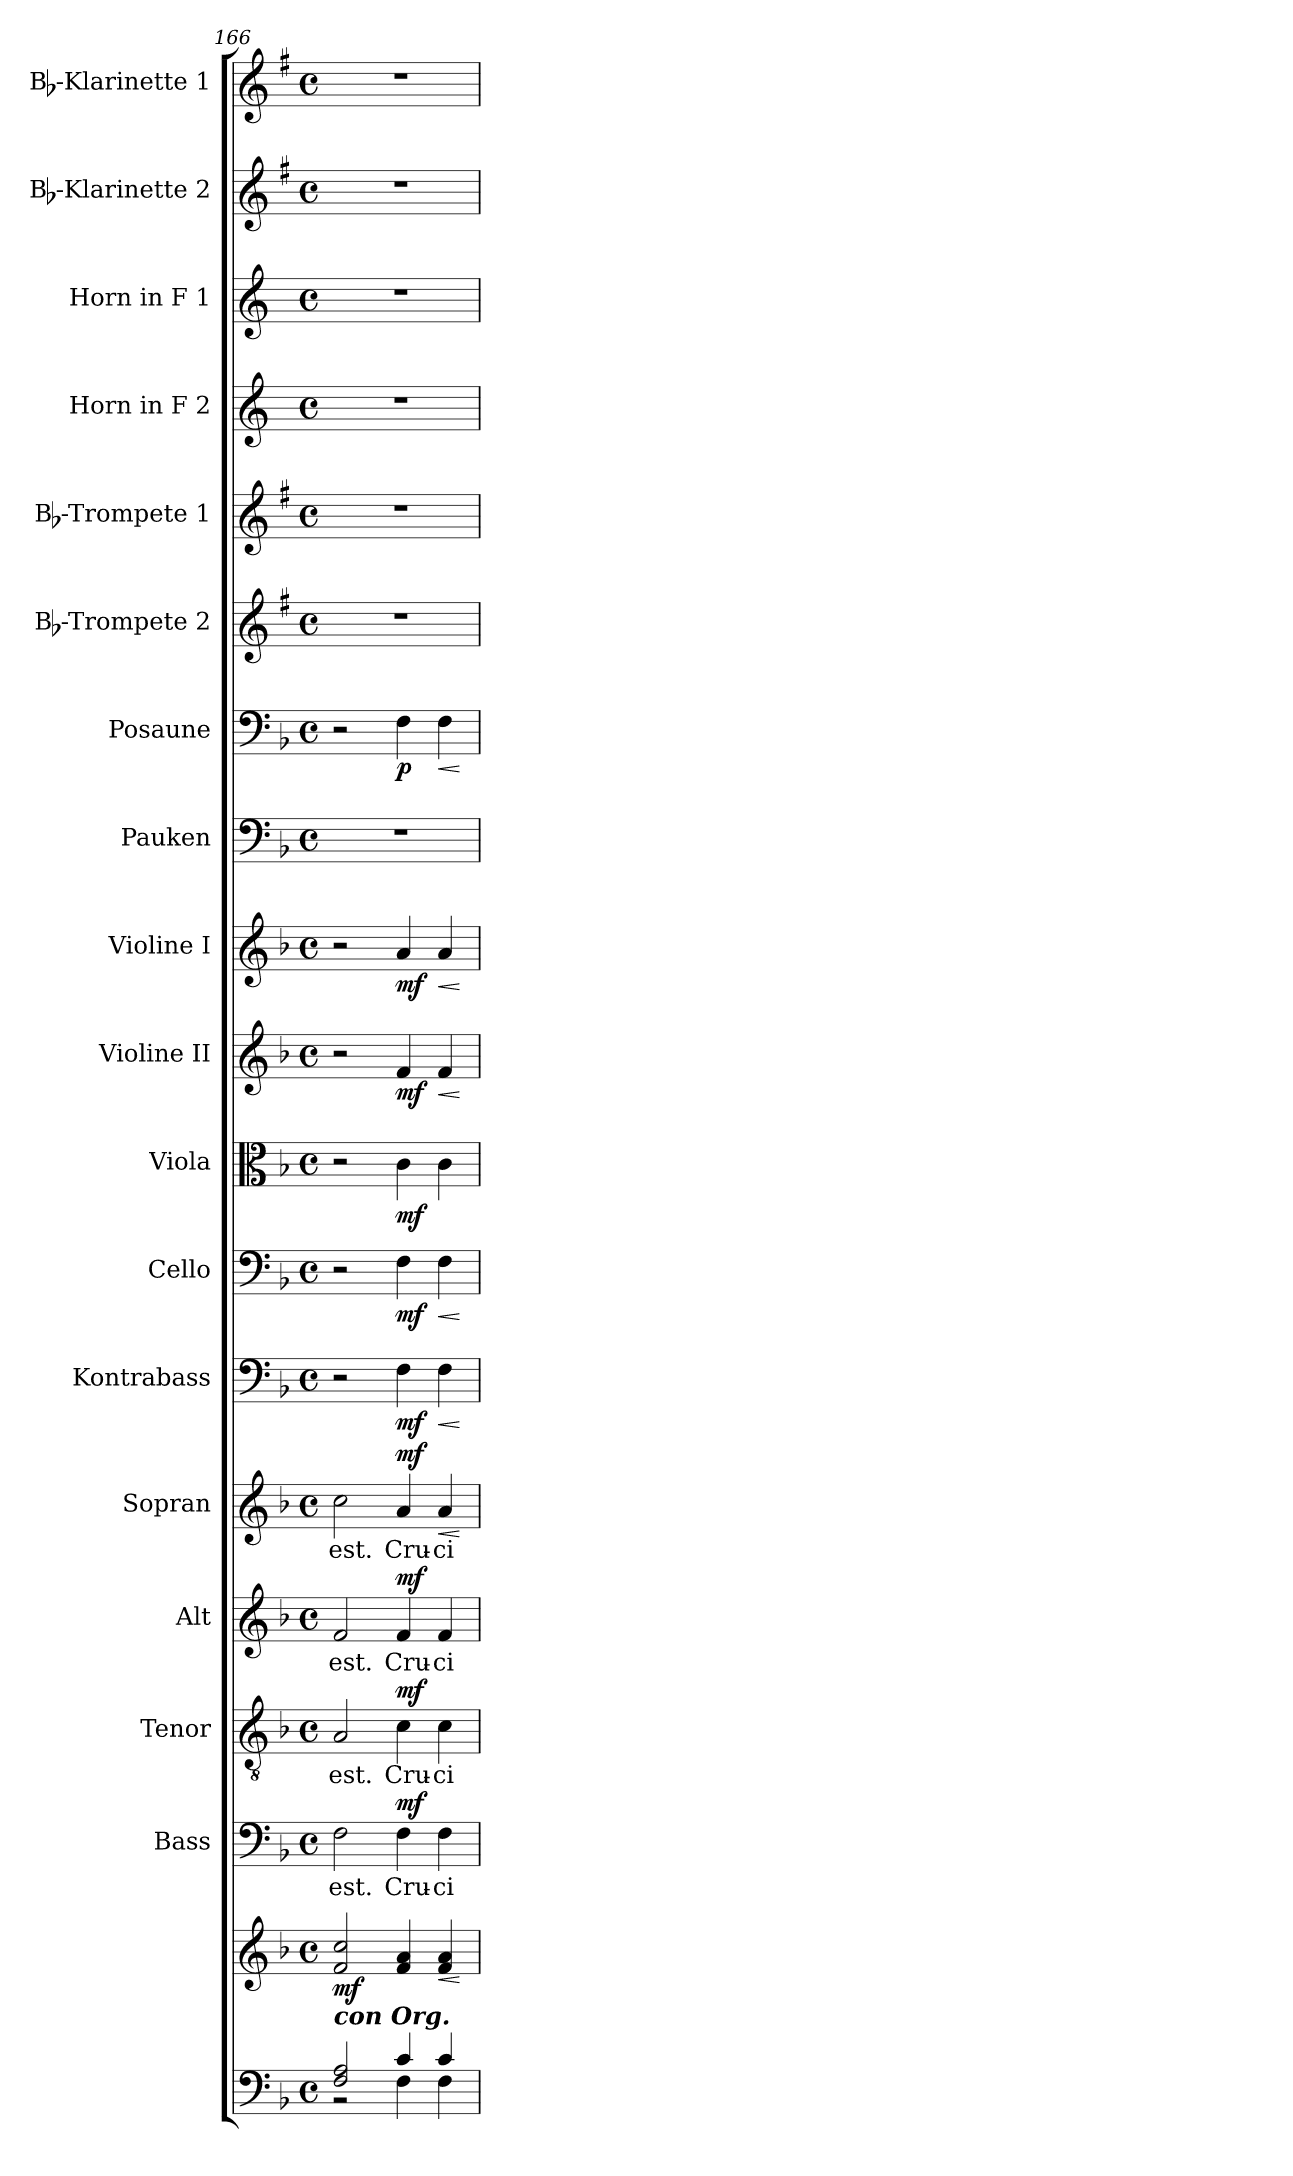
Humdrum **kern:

**kern	**kern	**dynam	**kern	**text	**dynam	**kern	**text	**dynam	**kern	**text	**dynam	**kern	**text	**dynam	**kern	**dynam	**kern	**dynam	**kern	**dynam	**kern	**dynam	**kern	**dynam	**kern	**kern	**dynam	**kern	**kern	**kern	**kern	**kern	**kern
*part18	*part18	*part18	*part17	*part17	*part17	*part16	*part16	*part16	*part15	*part15	*part15	*part14	*part14	*part14	*part13	*part13	*part12	*part12	*part11	*part11	*part10	*part10	*part9	*part9	*part8	*part7	*part7	*part6	*part5	*part4	*part3	*part2	*part1
*staff19	*staff18	*staff18/19	*staff17	*staff17	*staff17	*staff16	*staff16	*staff16	*staff15	*staff15	*staff15	*staff14	*staff14	*staff14	*staff13	*staff13	*staff12	*staff12	*staff11	*staff11	*staff10	*staff10	*staff9	*staff9	*staff8	*staff7	*staff7	*staff6	*staff5	*staff4	*staff3	*staff2	*staff1
*	*	*	*I"Bass	*	*	*I"Tenor	*	*	*I"Alt	*	*	*I"Sopran	*	*	*I"Kontrabass	*	*I"Cello	*	*I"Viola	*	*I"Violine II	*	*I"Violine I	*	*I"Pauken	*I"Posaune	*	*I"Bb-Trompete 2	*I"Bb-Trompete 1	*I"Horn in F 2	*I"Horn in F 1	*I"Bb-Klarinette 2	*I"Bb-Klarinette 1
*	*	*	*I'B.	*	*	*I'T.	*	*	*I'A.	*	*	*I'S.	*	*	*I'Kb.	*	*	*	*I'Vla.	*	*I'Vl. II	*	*I'Vl. I	*	*I'Pk.	*I'Pos.	*	*I'Bb Trp. 2	*I'Bb Trp. 1	*	*	*I'Bb Kl. 2	*I'Bb Kl. 1
!!LO:PB:g=z
*clefF4	*clefG2	*	*clefF4	*	*	*clefGv2	*	*	*clefG2	*	*	*clefG2	*	*	*clefF4	*	*clefF4	*	*clefC3	*	*clefG2	*	*clefG2	*	*clefF4	*clefF4	*	*clefG2	*clefG2	*clefG2	*clefG2	*clefG2	*clefG2
*	*	*	*	*	*	*	*	*	*	*	*	*	*	*	*ITrd7c12	*	*	*	*	*	*	*	*	*	*	*	*	*ITrd1c2	*ITrd1c2	*ITrd4c7	*ITrd4c7	*ITrd1c2	*ITrd1c2
*k[b-]	*k[b-]	*	*k[b-]	*	*	*k[b-]	*	*	*k[b-]	*	*	*k[b-]	*	*	*k[b-]	*	*k[b-]	*	*k[b-]	*	*k[b-]	*	*k[b-]	*	*k[b-]	*k[b-]	*	*k[b-]	*k[b-]	*k[b-]	*k[b-]	*k[b-]	*k[b-]
*F:	*F:	*	*F:	*	*	*F:	*	*	*F:	*	*	*F:	*	*	*F:	*	*F:	*	*F:	*	*F:	*	*F:	*	*F:	*F:	*	*F:	*F:	*F:	*F:	*F:	*F:
*M4/4	*M4/4	*	*M4/4	*	*	*M4/4	*	*	*M4/4	*	*	*M4/4	*	*	*M4/4	*	*M4/4	*	*M4/4	*	*M4/4	*	*M4/4	*	*M4/4	*M4/4	*	*M4/4	*M4/4	*M4/4	*M4/4	*M4/4	*M4/4
*met(c)	*met(c)	*	*met(c)	*	*	*met(c)	*	*	*met(c)	*	*	*met(c)	*	*	*met(c)	*	*met(c)	*	*met(c)	*	*met(c)	*	*met(c)	*	*met(c)	*met(c)	*	*met(c)	*met(c)	*met(c)	*met(c)	*met(c)	*met(c)
=166	=166	=166	=166	=166	=166	=166	=166	=166	=166	=166	=166	=166	=166	=166	=166	=166	=166	=166	=166	=166	=166	=166	=166	=166	=166	=166	=166	=166	=166	=166	=166	=166	=166
*^	*	*	*	*	*	*	*	*	*	*	*	*	*	*	*	*	*	*	*	*	*	*	*	*	*	*	*	*	*	*	*	*	*
!	!	!LO:TX:b:Bi:t=con Org.	!	!	!	!	!	!	!	!	!	!	!	!	!	!	!	!	!	!	!	!	!	!	!	!	!	!	!	!	!	!	!	!
!	!	!	!LO:DY:b	!	!LO:LY:b	!	!	!LO:LY:b	!	!	!LO:LY:b	!	!	!LO:LY:b	!	!	!	!	!	!	!	!	!	!	!	!	!	!	!	!	!	!	!	!
2F/ 2A/	2rBB	2f/ 2cc/	mf	2F\	est.	.	2A/	est.	.	2f/	est.	.	2cc\	est.	.	2r	.	2r	.	2r	.	2r	.	2r	.	1r	2r	.	1r	1r	1r	1r	1r	1r
!	!	!	!	!	!LO:LY:b	!LO:DY:a	!	!LO:LY:b	!LO:DY:a	!	!LO:LY:b	!LO:DY:a	!	!LO:LY:b	!LO:DY:a	!	!LO:DY:b	!	!LO:DY:b	!	!LO:DY:b	!	!LO:DY:b	!	!LO:DY:b	!	!	!LO:DY:b	!	!	!	!	!	!
4c/	4F\	4f/ 4a/	.	4F\	Cru-	mf	4c\	Cru-	mf	4f/	Cru-	mf	4a/	Cru-	mf	4FF\	mf	4F\	mf	4c\	mf	4f/	mf	4a/	mf	.	4F\	p	.	.	.	.	.	.
!	!	!	!LO:HP:b	!	!LO:LY:b	!	!	!LO:LY:b	!	!	!LO:LY:b	!	!	!LO:LY:b	!LO:HP:b	!	!LO:HP:b	!	!LO:HP:b	!	!	!	!LO:HP:b	!	!LO:HP:b	!	!	!LO:HP:b	!	!	!	!	!	!
4c/	4F\	4f/ 4a/	<	4F\	-ci-	.	4c\	-ci-	.	4f/	-ci-	.	4a/	-ci-	<	4FF\	<	4F\	<	4c\	.	4f/	<	4a/	<	.	4F\	<	.	.	.	.	.	.
*v	*v	*	*	*	*	*	*	*	*	*	*	*	*	*	*	*	*	*	*	*	*	*	*	*	*	*	*	*	*	*	*	*	*	*
.	.	[	.	.	.	.	.	.	.	.	.	.	.	[	.	[	.	[	.	.	.	[	.	[	.	.	[	.	.	.	.	.	.
=	=	=	=	=	=	=	=	=	=	=	=	=	=	=	=	=	=	=	=	=	=	=	=	=	=	=	=	=	=	=	=	=	=
*-	*-	*-	*-	*-	*-	*-	*-	*-	*-	*-	*-	*-	*-	*-	*-	*-	*-	*-	*-	*-	*-	*-	*-	*-	*-	*-	*-	*-	*-	*-	*-	*-	*-
